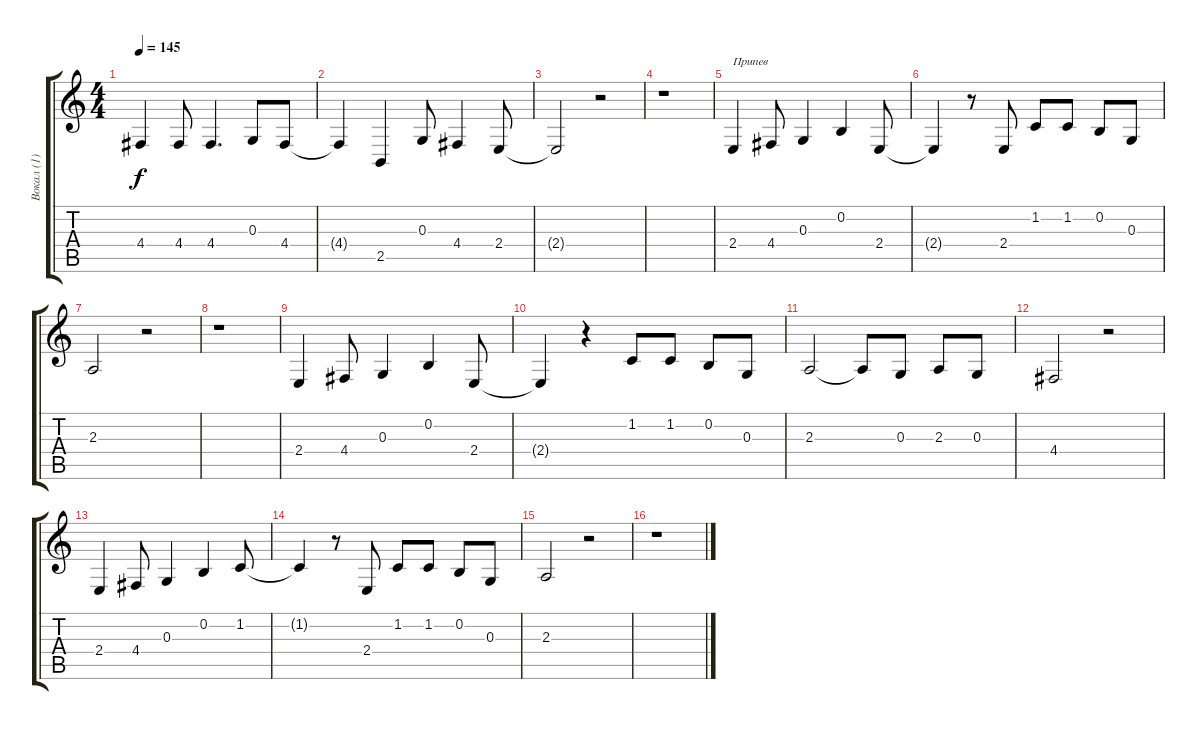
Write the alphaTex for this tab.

\track ("Вокал (1)" "Вокал (1)") {instrument oboe}
\staff {score tabs}
\tuning (E4 B3 G3 D3 A2 E2) {hide}
\ts (4 4)
\tempo 145
\clef g2
\ks c
4.4{t}.4{dy f} 4.4.8 4.4.4{d} 0.3.8 4.4.8 |
4.4{t}.4 2.5.4 0.3.8 4.4.4 2.4.8 |
2.4{t}.2 r.2 |
r.1 |
2.4.4{txt "Припев"} 4.4.8 0.3.4 0.2.4 2.4.8 |
2.4{t}.4 r.8 2.4.8 1.2.8 1.2.8 0.2.8 0.3.8 |
2.3.2 r.2 |
r.1 |
2.4.4 4.4.8 0.3.4 0.2.4 2.4.8 |
2.4{t}.4 r.4 1.2.8 1.2.8 0.2.8 0.3.8 |
2.3.2 2.3{t}.8 0.3.8 2.3.8 0.3.8 |
4.4.2 r.2 |
2.4.4 4.4.8 0.3.4 0.2.4 1.2.8 |
1.2{t}.4 r.8 2.4.8 1.2.8 1.2.8 0.2.8 0.3.8 |
2.3.2 r.2 |
r.1
